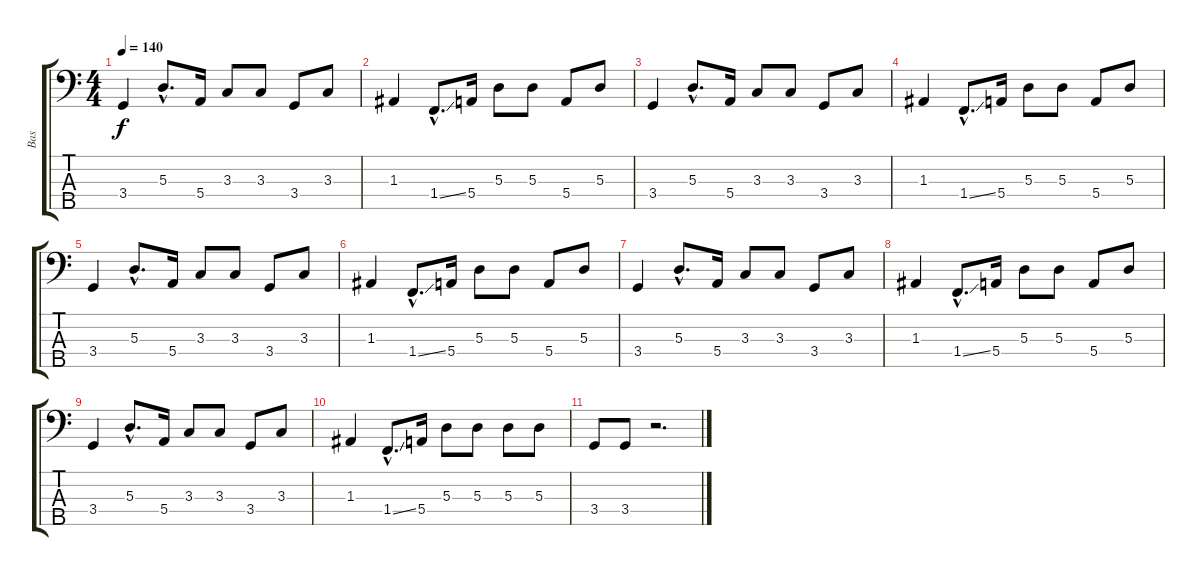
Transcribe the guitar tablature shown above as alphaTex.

\track ("Bas" "Bas") {instrument electricbassfinger}
\staff {score tabs}
\tuning (G2 D2 A1 E1 B0) {hide}
\ts (4 4)
\tempo 140
\clef f4
\ks c
3.4.4{dy f} 5.3{hac}.8{d} 5.4.16 3.3.8 3.3.8 3.4.8 3.3.8 |
1.3.4 1.4{ss hac}.8{d} 5.4.16 5.3.8 5.3.8 5.4.8 5.3.8 |
3.4.4 5.3{hac}.8{d} 5.4.16 3.3.8 3.3.8 3.4.8 3.3.8 |
1.3.4 1.4{ss hac}.8{d} 5.4.16 5.3.8 5.3.8 5.4.8 5.3.8 |
3.4.4 5.3{hac}.8{d} 5.4.16 3.3.8 3.3.8 3.4.8 3.3.8 |
1.3.4 1.4{ss hac}.8{d} 5.4.16 5.3.8 5.3.8 5.4.8 5.3.8 |
3.4.4 5.3{hac}.8{d} 5.4.16 3.3.8 3.3.8 3.4.8 3.3.8 |
1.3.4 1.4{ss hac}.8{d} 5.4.16 5.3.8 5.3.8 5.4.8 5.3.8 |
3.4.4 5.3{hac}.8{d} 5.4.16 3.3.8 3.3.8 3.4.8 3.3.8 |
1.3.4 1.4{ss hac}.8{d} 5.4.16 5.3.8 5.3.8 5.3.8 5.3.8 |
3.4.8 3.4.8 r.2{d}
